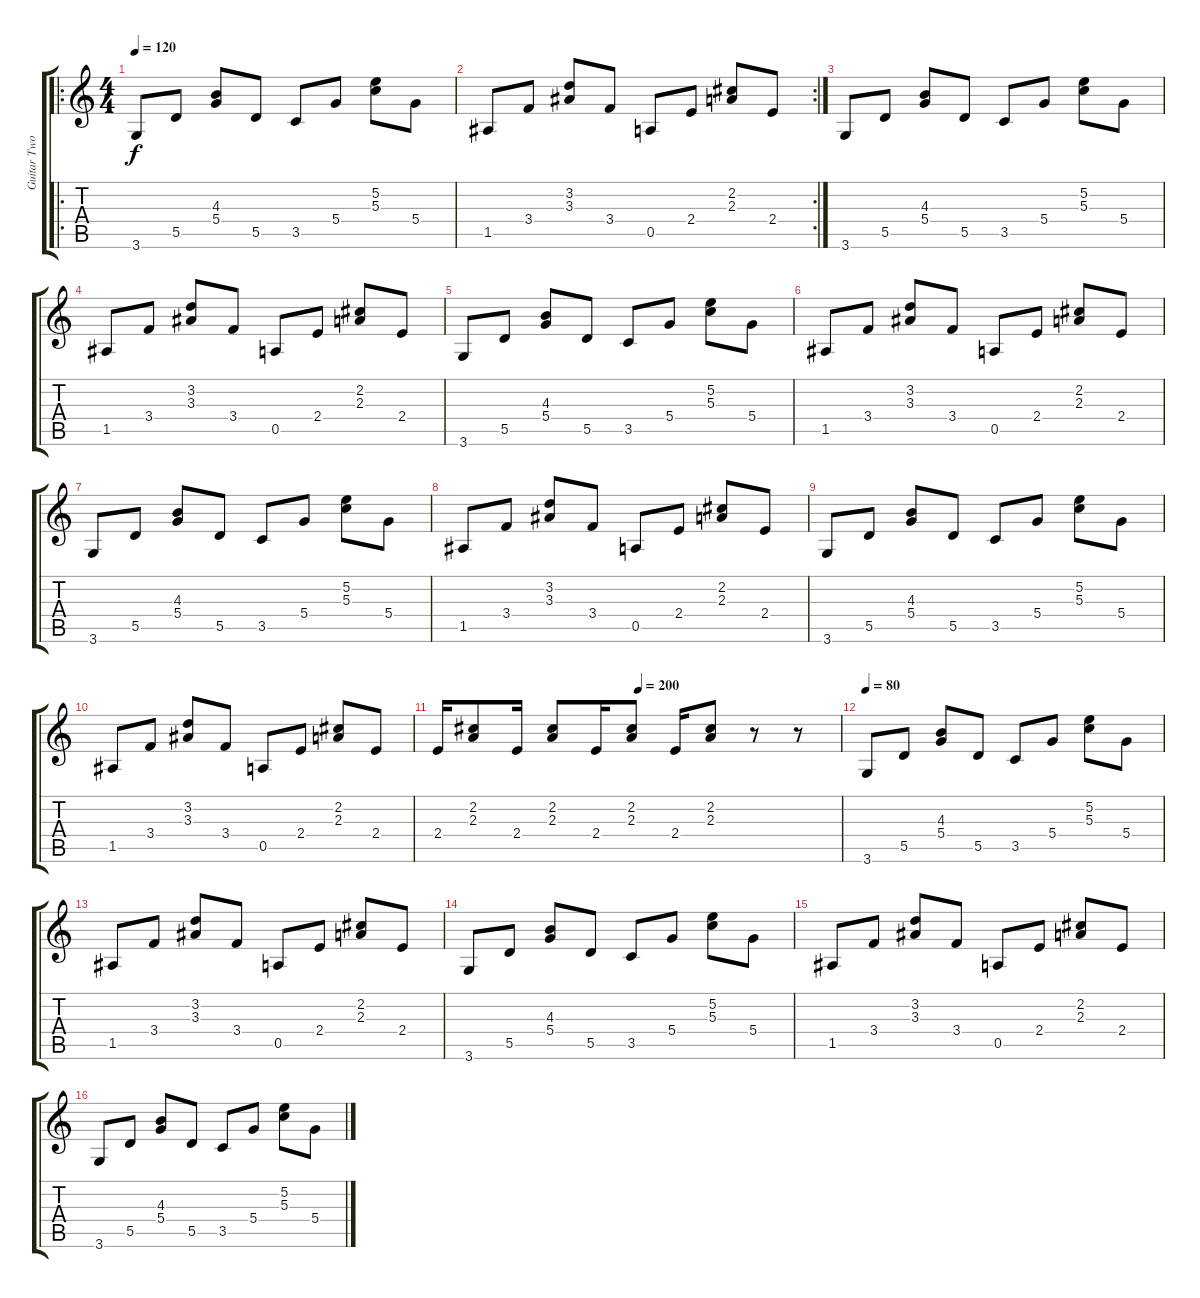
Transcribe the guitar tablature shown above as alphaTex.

\track ("Guitar Two." "Guitar Two") {instrument acousticguitarnylon}
\staff {score tabs}
\tuning (E4 B3 G3 D3 A2 E2) {hide}
\ro
\ts (4 4)
\tempo 120
\tempo 80
\tempo 120
\clef g2
\ks c
3.6.8{dy f instrument acousticguitarnylon} 5.5.8 (4.3 5.4).8 5.5.8 3.5.8 5.4.8 (5.2 5.3).8 5.4.8 |
\rc 2
1.5.8 3.4.8 (3.2 3.3).8 3.4.8 0.5.8 2.4.8 (2.2 2.3).8 2.4.8 |
3.6.8 5.5.8 (4.3 5.4).8 5.5.8 3.5.8 5.4.8 (5.2 5.3).8 5.4.8 |
1.5.8 3.4.8 (3.2 3.3).8 3.4.8 0.5.8 2.4.8 (2.2 2.3).8 2.4.8 |
3.6.8 5.5.8 (4.3 5.4).8 5.5.8 3.5.8 5.4.8 (5.2 5.3).8 5.4.8 |
1.5.8 3.4.8 (3.2 3.3).8 3.4.8 0.5.8 2.4.8 (2.2 2.3).8 2.4.8 |
3.6.8 5.5.8 (4.3 5.4).8 5.5.8 3.5.8 5.4.8 (5.2 5.3).8 5.4.8 |
1.5.8 3.4.8 (3.2 3.3).8 3.4.8 0.5.8 2.4.8 (2.2 2.3).8 2.4.8 |
3.6.8 5.5.8 (4.3 5.4).8 5.5.8 3.5.8 5.4.8 (5.2 5.3).8 5.4.8 |
1.5.8 3.4.8 (3.2 3.3).8 3.4.8 0.5.8 2.4.8 (2.2 2.3).8 2.4.8 |
\tempo (200 0.5)
2.4.16 (2.2 2.3).8 2.4.16 (2.2 2.3).8 2.4.16 (2.2 2.3).8 2.4.16 (2.2 2.3).8 r.8 r.8 |
\tempo 80
3.6.8 5.5.8 (4.3 5.4).8 5.5.8 3.5.8 5.4.8 (5.2 5.3).8 5.4.8 |
1.5.8 3.4.8 (3.2 3.3).8 3.4.8 0.5.8 2.4.8 (2.2 2.3).8 2.4.8 |
3.6.8 5.5.8 (4.3 5.4).8 5.5.8 3.5.8 5.4.8 (5.2 5.3).8 5.4.8 |
1.5.8 3.4.8 (3.2 3.3).8 3.4.8 0.5.8 2.4.8 (2.2 2.3).8 2.4.8 |
3.6.8 5.5.8 (4.3 5.4).8 5.5.8 3.5.8 5.4.8 (5.2 5.3).8 5.4.8
